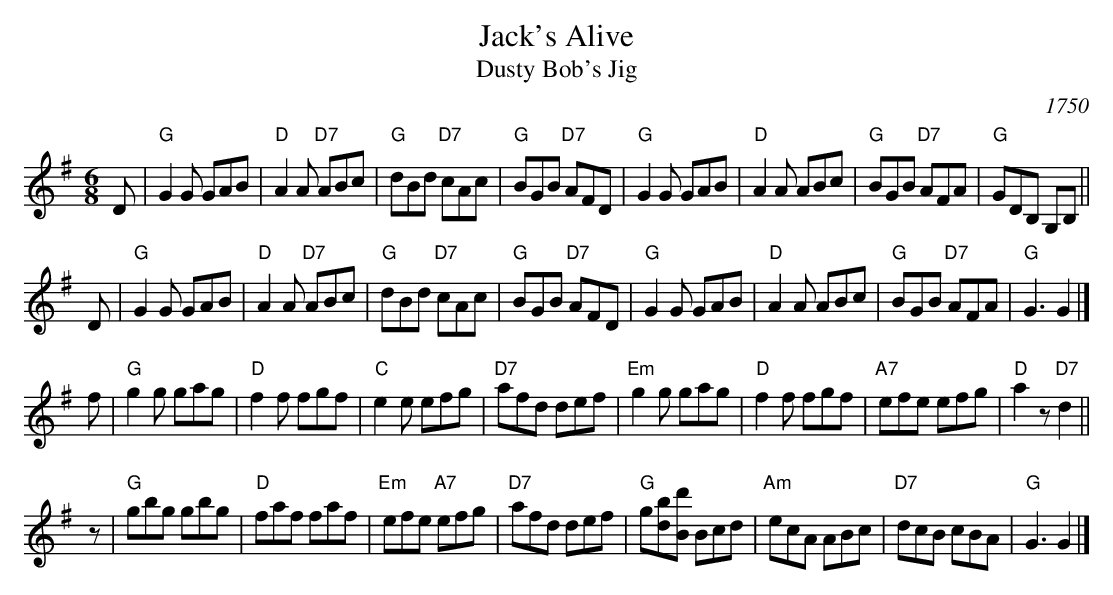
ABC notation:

X:1
T: Jack's Alive
T: Dusty Bob's Jig
O: 1750
M: 6/8
L: 1/8
K: G
D \
| "G"G2G GAB | "D"A2A "D7"ABc | "G"dBd "D7"cAc | "G"BGB "D7"AFD \
| "G"G2G GAB | "D"A2A ABc | "G"BGB "D7"AFA | "G"GDB, G,B, ||
D \
| "G"G2G GAB | "D"A2A "D7"ABc | "G"dBd "D7"cAc | "G"BGB "D7"AFD \
| "G"G2G GAB | "D"A2A ABc | "G"BGB "D7"AFA | "G"G3 G2 |]
f \
| "G"g2g gag | "D"f2f fgf | "C"e2e efg | "D7"afd def \
| "Em"g2g gag  | "D"f2f fgf | "A7"efe efg | "D"a2z "D7"d2 ||
z \
| "G"gbg gbg | "D"faf faf | "Em"efe "A7"efg | "D7"afd def \
| "G"g[bd][d'B] Bcd | "Am"ecA ABc | "D7"dcB cBA | "G"G3 G2 |]
